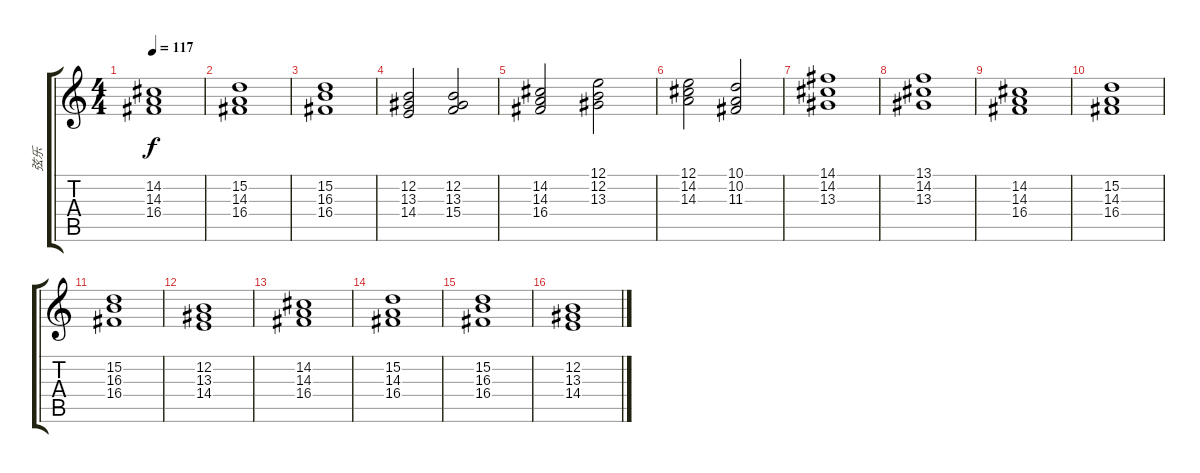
\track ("弦乐" "弦乐") {instrument synthstrings1}
\staff {score tabs}
\tuning (E4 B3 G3 D3 A2 E2) {hide}
\ts (4 4)
\tempo 117
\clef g2
\ks c
(14.2 14.3 16.4).1{dy f} |
(15.2 14.3 16.4).1 |
(15.2 16.3 16.4).1 |
(12.2 13.3 14.4).2 (12.2 13.3 15.4).2 |
(14.2 14.3 16.4).2 (12.1 12.2 13.3).2 |
(12.1 14.2 14.3).2 (10.1 10.2 11.3).2 |
(14.1 14.2 13.3).1 |
(13.1 14.2 13.3).1 |
(14.2 14.3 16.4).1 |
(15.2 14.3 16.4).1 |
(15.2 16.3 16.4).1 |
(12.2 13.3 14.4).1 |
(14.2 14.3 16.4).1 |
(15.2 14.3 16.4).1 |
(15.2 16.3 16.4).1 |
(12.2 13.3 14.4).1
